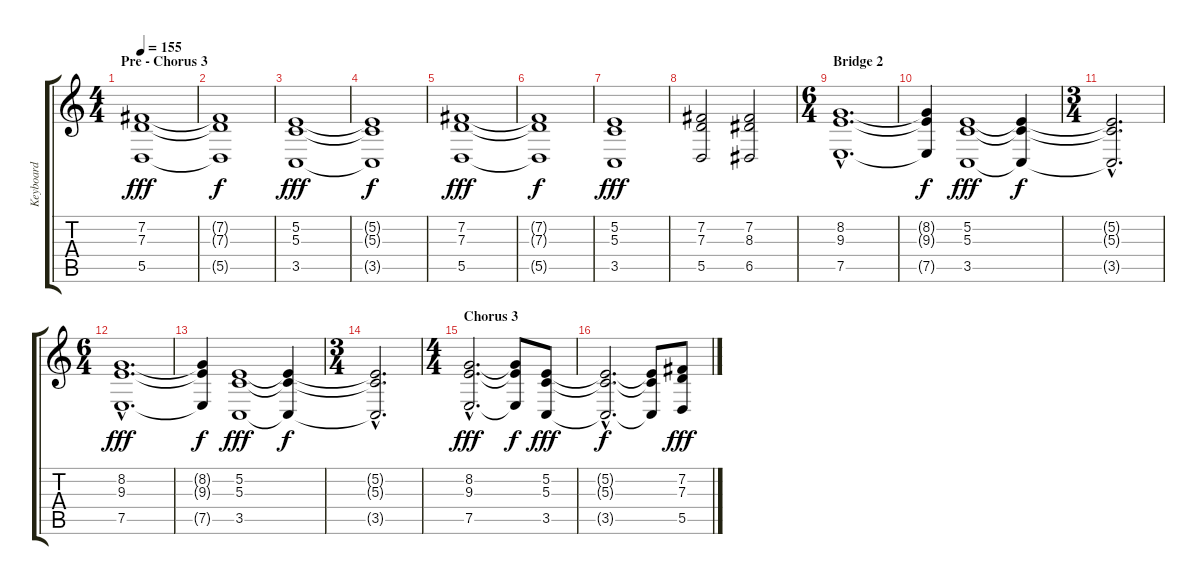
\track ("Keyboard" "Keyboard") {instrument stringensemble2}
\staff {score tabs}
\tuning (E4 B3 G3 D3 A2 E2) {hide}
\ts (4 4)
\section ("" "Pre - Chorus 3")
\tempo 155
\clef g2
\ks c
(7.2 7.3 5.5).1{dy fff} |
(7.2{t} 7.3{t} 5.5{t}).1{dy f} |
(5.2 5.3 3.5).1{dy fff} |
(5.2{t} 5.3{t} 3.5{t}).1{dy f} |
(7.2 7.3 5.5).1{dy fff} |
(7.2{t} 7.3{t} 5.5{t}).1{dy f} |
(5.2 5.3 3.5).1{dy fff} |
(7.2 7.3 5.5).2 (7.2 8.3 6.5).2 |
\ts (6 4)
\section ("" "Bridge 2")
(8.2{hac} 9.3{hac} 7.5{hac}).1{d} |
(8.2{t} 9.3{t} 7.5{t}).4{dy f} (5.2 5.3 3.5).1{dy fff} (5.2{t} 5.3{t} 3.5{t}).4{dy f} |
\ts (3 4)
(5.2{hac t} 5.3{hac t} 3.5{hac t}).2{d} |
\ts (6 4)
(8.2{hac} 9.3{hac} 7.5{hac}).1{d dy fff} |
(8.2{t} 9.3{t} 7.5{t}).4{dy f} (5.2 5.3 3.5).1{dy fff} (5.2{t} 5.3{t} 3.5{t}).4{dy f} |
\ts (3 4)
(5.2{hac t} 5.3{hac t} 3.5{hac t}).2{d} |
\ts (4 4)
\section ("" "Chorus 3")
(8.2{hac} 9.3{hac} 7.5{hac}).2{d dy fff} (8.2{t} 9.3{t} 7.5{t}).8{dy f} (5.2 5.3 3.5).8{dy fff} |
(5.2{hac t} 5.3{hac t} 3.5{hac t}).2{d dy f} (5.2{t} 5.3{t} 3.5{t}).8 (7.2 7.3 5.5).8{dy fff}
